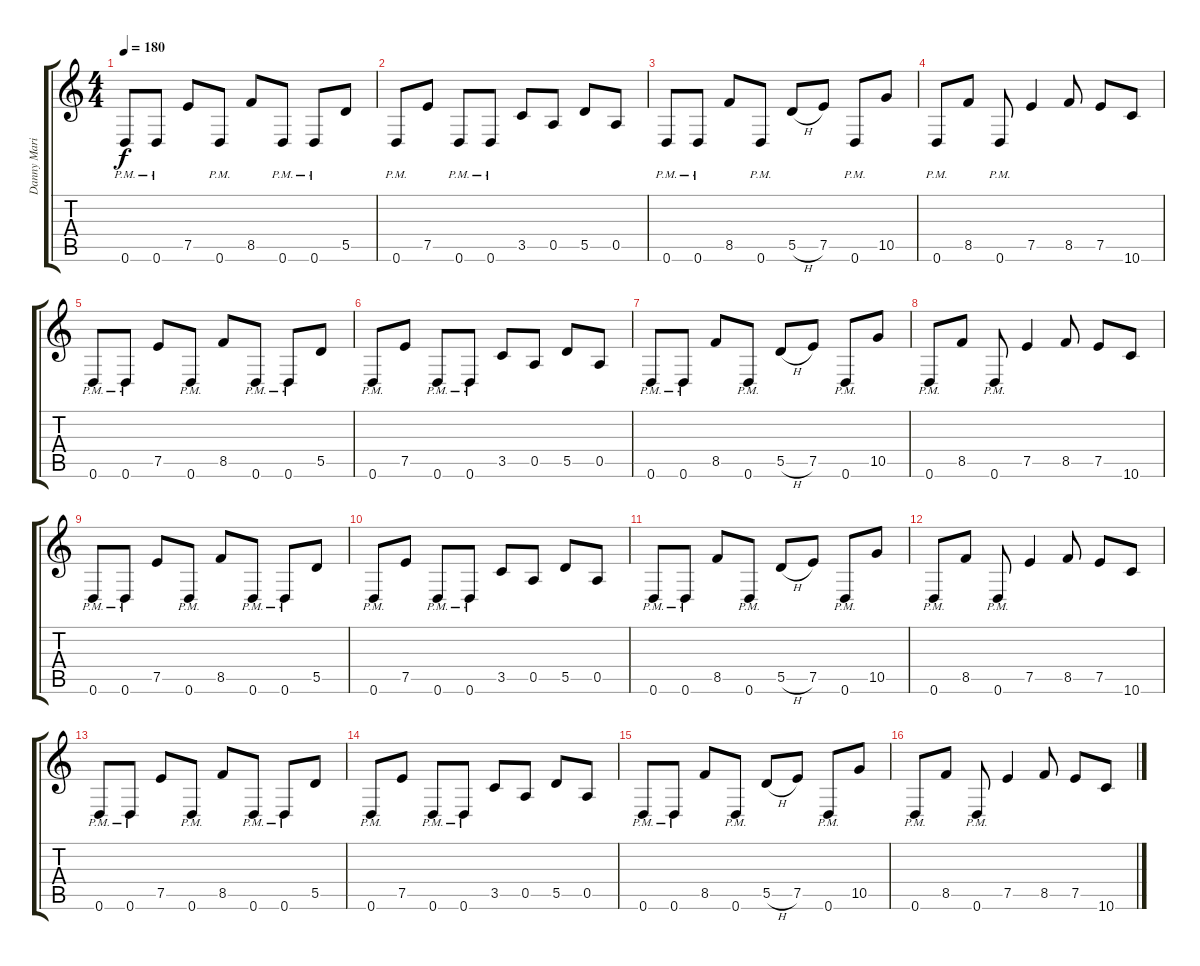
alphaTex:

\track ("Danny Marino" "Danny Mari") {instrument distortionguitar}
\staff {score tabs}
\tuning (E4 B3 G3 D3 A2 D2) {hide}
\ts (4 4)
\tempo 180
\clef g2
\ks c
0.6{pm}.8{dy f} 0.6{pm}.8 7.5.8 0.6{pm}.8 8.5.8 0.6{pm}.8 0.6{pm}.8 5.5.8 |
0.6{pm}.8 7.5.8 0.6{pm}.8 0.6{pm}.8 3.5.8 0.5.8 5.5.8 0.5.8 |
0.6{pm}.8 0.6{pm}.8 8.5.8 0.6{pm}.8 5.5{h}.8 7.5.8 0.6{pm}.8 10.5.8 |
0.6{pm}.8 8.5.8 0.6{pm}.8 7.5.4 8.5.8 7.5.8 10.6.8 |
0.6{pm}.8 0.6{pm}.8 7.5.8 0.6{pm}.8 8.5.8 0.6{pm}.8 0.6{pm}.8 5.5.8 |
0.6{pm}.8 7.5.8 0.6{pm}.8 0.6{pm}.8 3.5.8 0.5.8 5.5.8 0.5.8 |
0.6{pm}.8 0.6{pm}.8 8.5.8 0.6{pm}.8 5.5{h}.8 7.5.8 0.6{pm}.8 10.5.8 |
0.6{pm}.8 8.5.8 0.6{pm}.8 7.5.4 8.5.8 7.5.8 10.6.8 |
0.6{pm}.8 0.6{pm}.8 7.5.8 0.6{pm}.8 8.5.8 0.6{pm}.8 0.6{pm}.8 5.5.8 |
0.6{pm}.8 7.5.8 0.6{pm}.8 0.6{pm}.8 3.5.8 0.5.8 5.5.8 0.5.8 |
0.6{pm}.8 0.6{pm}.8 8.5.8 0.6{pm}.8 5.5{h}.8 7.5.8 0.6{pm}.8 10.5.8 |
0.6{pm}.8 8.5.8 0.6{pm}.8 7.5.4 8.5.8 7.5.8 10.6.8 |
0.6{pm}.8 0.6{pm}.8 7.5.8 0.6{pm}.8 8.5.8 0.6{pm}.8 0.6{pm}.8 5.5.8 |
0.6{pm}.8 7.5.8 0.6{pm}.8 0.6{pm}.8 3.5.8 0.5.8 5.5.8 0.5.8 |
0.6{pm}.8 0.6{pm}.8 8.5.8 0.6{pm}.8 5.5{h}.8 7.5.8 0.6{pm}.8 10.5.8 |
0.6{pm}.8 8.5.8 0.6{pm}.8 7.5.4 8.5.8 7.5.8 10.6.8
